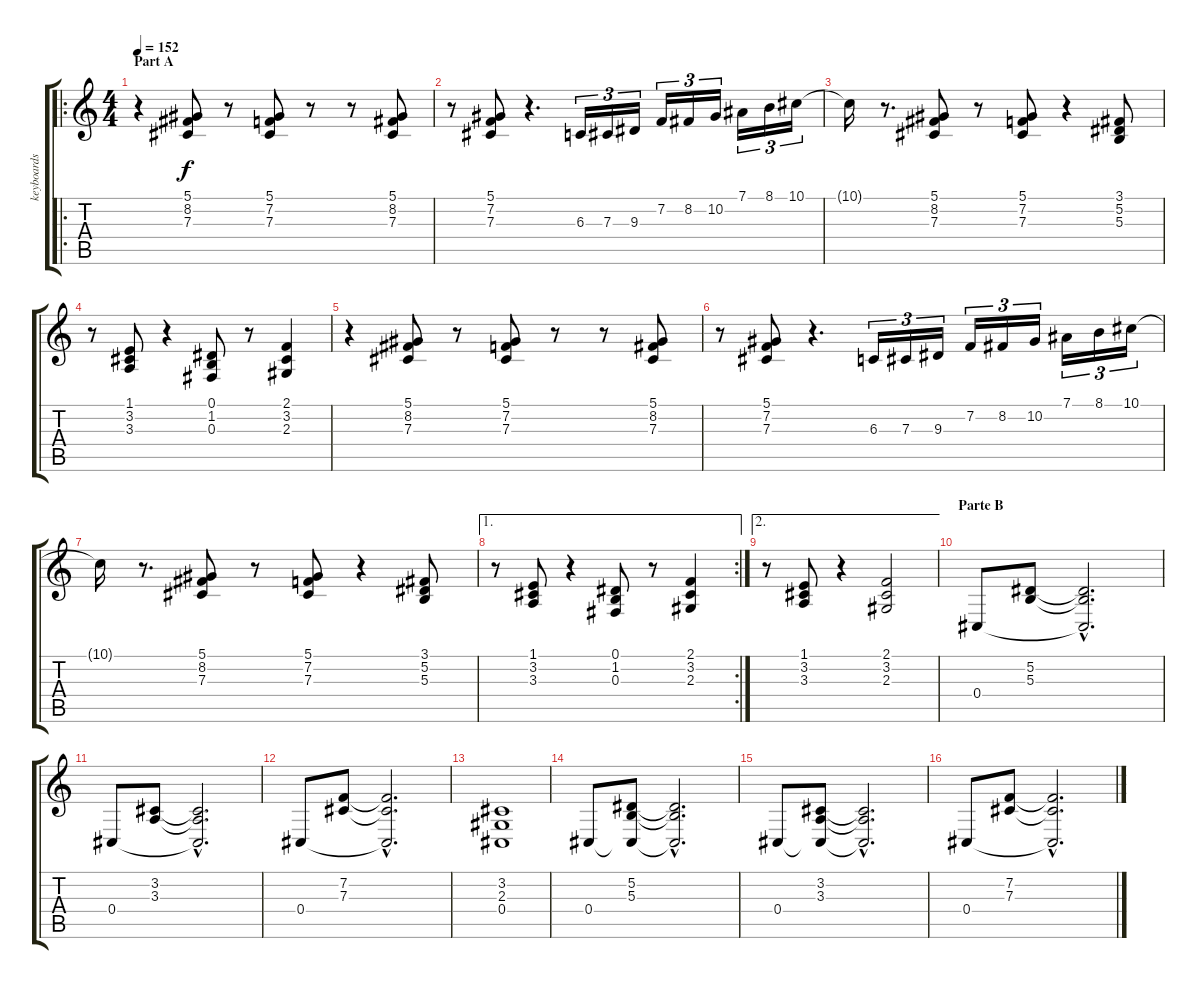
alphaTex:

\track ("keyboards" "keyboards") {instrument stringensemble1}
\staff {score tabs}
\tuning (Eb4 Bb3 Gb3 Db3 Ab2 Eb2) {hide}
\ro
\ts (4 4)
\section ("" "Part A")
\tempo 152
\clef g2
\ks c
r.4{dy f instrument stringensemble1} (5.1 8.2 7.3).8 r.8 (5.1 7.2 7.3).8 r.8 r.8 (5.1 8.2 7.3).8 |
r.8 (5.1 7.2 7.3).8 r.4{d} 6.3.16{tu (3 2)} 7.3.16{tu (3 2)} 9.3.16{tu (3 2)} 7.2.16{tu (3 2)} 8.2.16{tu (3 2)} 10.2.16{tu (3 2)} 7.1.16{tu (3 2)} 8.1.16{tu (3 2)} 10.1.16{tu (3 2)} |
10.1{t}.16 r.8{d} (5.1 8.2 7.3).8 r.8 (5.1 7.2 7.3).8 r.4 (3.1 5.2 5.3).8 |
r.8 (1.1 3.2 3.3).8 r.4 (0.1 1.2 0.3).8 r.8 (2.1 3.2 2.3).4 |
r.4 (5.1 8.2 7.3).8 r.8 (5.1 7.2 7.3).8 r.8 r.8 (5.1 8.2 7.3).8 |
r.8 (5.1 7.2 7.3).8 r.4{d} 6.3.16{tu (3 2)} 7.3.16{tu (3 2)} 9.3.16{tu (3 2)} 7.2.16{tu (3 2)} 8.2.16{tu (3 2)} 10.2.16{tu (3 2)} 7.1.16{tu (3 2)} 8.1.16{tu (3 2)} 10.1.16{tu (3 2)} |
10.1{t}.16 r.8{d} (5.1 8.2 7.3).8 r.8 (5.1 7.2 7.3).8 r.4 (3.1 5.2 5.3).8 |
\ae 1
\rc 2
r.8 (1.1 3.2 3.3).8 r.4 (0.1 1.2 0.3).8 r.8 (2.1 3.2 2.3).4 |
\ae 2
r.8 (1.1 3.2 3.3).8 r.4 (2.1 3.2 2.3).2 |
\section ("" "Parte B")
0.4.8 (5.2 5.3).8 (5.2{hac t} 5.3{hac t} 0.4{hac t}).2{d} |
0.4.8 (3.2 3.3).8 (3.2{hac t} 3.3{hac t} 0.4{hac t}).2{d} |
0.4.8 (7.2 7.3).8 (7.2{hac t} 7.3{hac t} 0.4{hac t}).2{d} |
(3.2 2.3 0.4).1 |
0.4.8 (5.2 5.3 0.4{t}).8 (5.2{hac t} 5.3{hac t} 0.4{hac t}).2{d} |
0.4.8 (3.2 3.3 0.4{t}).8 (3.2{hac t} 3.3{hac t} 0.4{hac t}).2{d} |
0.4.8 (7.2 7.3).8 (7.2{hac t} 7.3{hac t} 0.4{hac t}).2{d}
